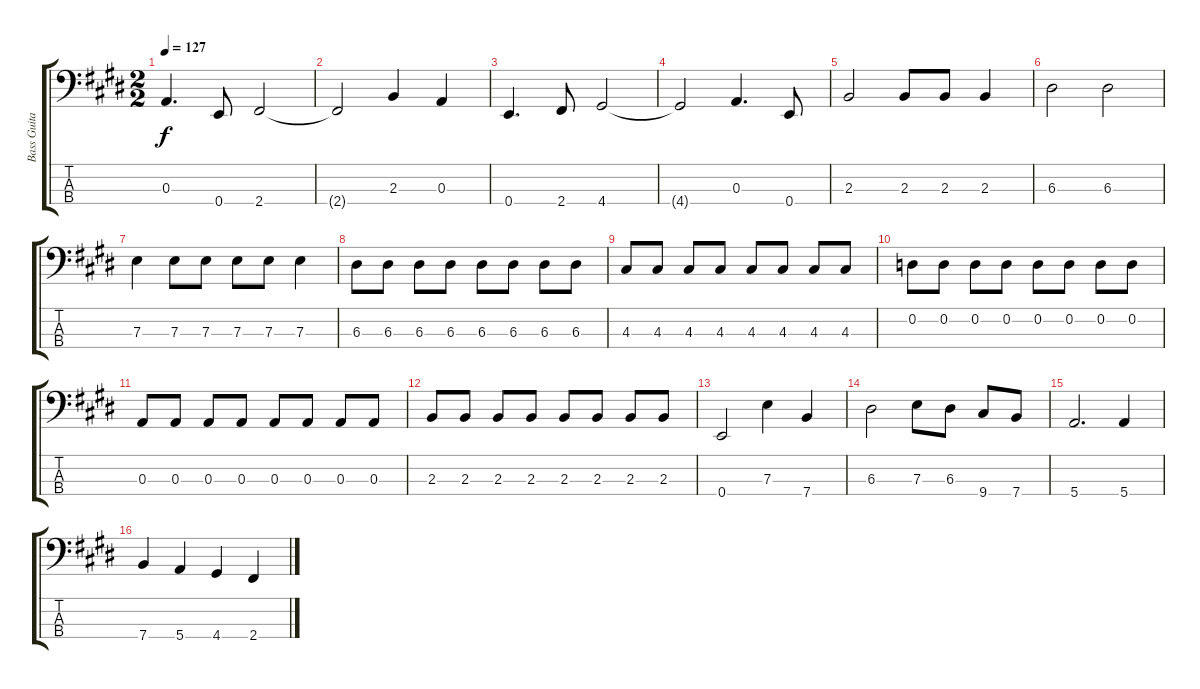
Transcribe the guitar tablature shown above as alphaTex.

\track ("Bass Guitar" "Bass Guita") {instrument electricbassfinger}
\staff {score tabs}
\tuning (G2 D2 A1 E1) {hide}
\ts (2 2)
\tempo 127
\clef f4
\ks e
0.3.4{d dy f} 0.4.8 2.4.2 |
2.4{t}.2 2.3.4 0.3.4 |
0.4.4{d} 2.4.8 4.4.2 |
4.4{t}.2 0.3.4{d} 0.4.8 |
2.3.2 2.3.8 2.3.8 2.3.4 |
6.3.2 6.3.2 |
7.3.4 7.3.8 7.3.8 7.3.8 7.3.8 7.3.4 |
6.3.8 6.3.8 6.3.8 6.3.8 6.3.8 6.3.8 6.3.8 6.3.8 |
4.3.8 4.3.8 4.3.8 4.3.8 4.3.8 4.3.8 4.3.8 4.3.8 |
0.2.8 0.2.8 0.2.8 0.2.8 0.2.8 0.2.8 0.2.8 0.2.8 |
0.3.8 0.3.8 0.3.8 0.3.8 0.3.8 0.3.8 0.3.8 0.3.8 |
2.3.8 2.3.8 2.3.8 2.3.8 2.3.8 2.3.8 2.3.8 2.3.8 |
0.4.2 7.3.4 7.4.4 |
6.3.2 7.3.8 6.3.8 9.4.8 7.4.8 |
5.4.2{d} 5.4.4 |
7.4.4 5.4.4 4.4.4 2.4.4
